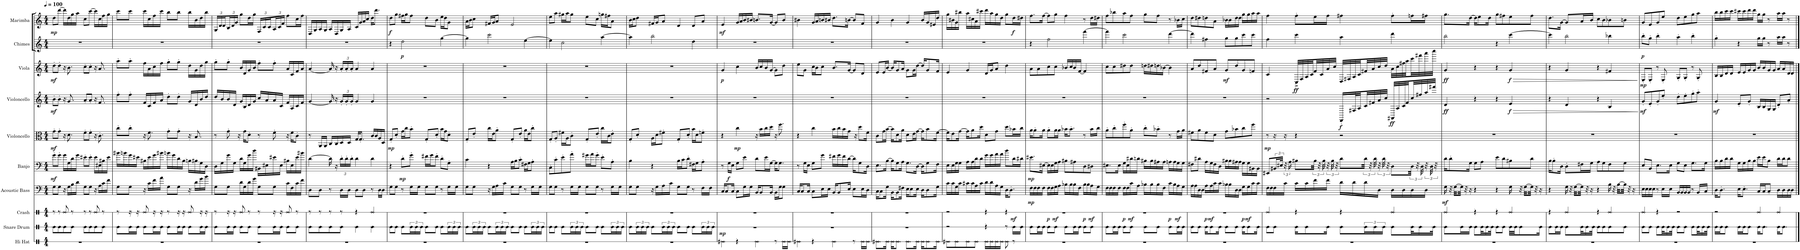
**kern	**dynam	**kern	**dynam	**kern	**kern	**dynam	**kern	**dynam	**kern	**dynam	**kern	**dynam	**kern	**dynam	**kern	**dynam	**kern	**dynam
*part10	*part10	*part9	*part9	*part8	*part7	*part7	*part6	*part6	*part5	*part5	*part4	*part4	*part3	*part3	*part2	*part2	*part1	*part1
*staff10	*staff10	*staff9	*staff9	*staff8	*staff7	*staff7	*staff6	*staff6	*staff5	*staff5	*staff4	*staff4	*staff3	*staff3	*staff2	*staff2	*staff1	*staff1
*I"Hi Hat	*	*I"Snare Drum	*	*I"Crash	*I"Acoustic Bass	*	*I"Banjo	*	*I"Violoncello	*	*I"Violoncello	*	*I"Viola	*	*I"Chimes	*	*I"Marimba	*
*I'HH	*	*I'Sn Dr	*	*I'Cr	*I'Bass	*	*I'Bj.	*	*I'Vc.	*	*I'Vc.	*	*I'Vla.	*	*I'Cme.	*	*I'Mrm.	*
*stria1	*	*stria1	*	*stria1	*	*	*	*	*	*	*	*	*	*	*	*	*	*
*clefX	*	*clefX	*	*clefX	*clefF4	*	*clefF4	*	*clefC3	*	*clefG2	*	*clefG2	*	*clefG2	*	*clefG2	*
*	*	*	*	*	*Trd7c12	*	*	*	*	*	*	*	*	*	*	*	*	*
*k[]	*	*k[]	*	*k[]	*k[]	*	*k[]	*	*k[]	*	*k[]	*	*k[]	*	*k[]	*	*k[]	*
*M4/4	*	*M4/4	*	*M4/4	*M4/4	*	*M4/4	*	*M4/4	*	*M4/4	*	*M4/4	*	*M4/4	*	*M4/4	*
*MM100	*	*MM100	*	*MM100	*MM100	*	*MM100	*	*MM100	*	*MM100	*	*MM100	*	*MM100	*	*MM100	*
=1	=1	=1	=1	=1	=1	=1	=1	=1	=1	=1	=1	=1	=1	=1	=1	=1	=1	=1
!	!	!	!	!	!	!	!	!LO:DY:b	!	!LO:DY:b	!	!LO:DY:b	!	!LO:DY:b	!	!	!	!LO:DY:b
1r	.	8CC\L	.	8r	8G\L	.	8g'\L	mf	8g'\L	mf	8b'\L	mf	8dd'\L	mf	1r	.	8dd\L	mp
.	.	8CC\	.	8r	8G\J	.	8g'\J	.	8g'\J	.	8b'\J	.	8dd'\J	.	.	.	[8ddd\J	.
.	.	8CC\	.	8c/	16r	.	16g\LL	.	16r	.	16r	.	16r	.	.	.	16ddd\LL]	.
.	.	.	.	.	16G\LL	.	16G\	.	8.d\	.	8.g/	.	8.b\	.	.	.	16dd\	.
.	.	8CC\J	.	8r	16B\	.	16d\	.	.	.	.	.	.	.	.	.	16gg\	.
.	.	.	.	.	16d\JJ	.	16g\JJ	.	.	.	.	.	.	.	.	.	16aa\JJ	.
.	.	8CC\L	.	8r	8G\L	.	8e#X'\L	.	8f'\L	.	8a'/L	.	8cc'\L	.	.	.	8cc\L	.
.	.	8CC\	.	8r	8G\J	.	8e#'\J	.	8f'\J	.	8a'/J	.	8cc'\J	.	.	.	[8ccc\J	.
.	.	8CC\	.	8c/	16r	.	16e#\LL	.	16r	.	16r	.	16r	.	.	.	16ccc\LL]	.
.	.	.	.	.	16A\LL	.	16E#X\	.	8.c'\	.	8.f/	.	8.a/	.	.	.	16cc\	.
.	.	8CC\J	.	8r	16c\	.	16B#X\	.	.	.	.	.	.	.	.	.	16ff\	.
.	.	.	.	.	16f\JJ	.	16e#\JJ	.	.	.	.	.	.	.	.	.	16gg\JJ	.
=2	=2	=2	=2	=2	=2	=2	=2	=2	=2	=2	=2	=2	=2	=2	=2	=2	=2	=2
1r	.	8CC\L	.	8r	8G\L	.	16b#X\LL	.	8cc'\L	.	8ff'\L	.	8aa'\L	.	1r	.	8ccc\L	.
.	.	.	.	.	.	.	16bn\	.	.	.	.	.	.	.	.	.	.	.
.	.	16CC\L	.	16r	8G\J	.	16g\	.	8cc'\J	.	8ff'\J	.	8aa'\J	.	.	.	8ccc\J	.
.	.	16CC\JJ	.	16r	.	.	16e#X\JJ	.	.	.	.	.	.	.	.	.	.	.
.	.	8CC\L	.	8c/	16r	.	16B#X\LL	.	16r	.	16f/LL	.	16ff\LL	.	.	.	16ccc\LL	.
.	.	.	.	.	16c\LL	.	16e#\	.	8.f\	.	16c/	.	16a\	.	.	.	16cc\	.
.	.	16CC\L	.	16r	16f\	.	16g\	.	.	.	16f/	.	16cc\	.	.	.	16ff\	.
.	.	16CC\JJ	.	16r	16a\JJ	.	16b#X\JJ	.	.	.	16a/JJ	.	16ff\JJ	.	.	.	16ccc\JJ	.
.	.	8CC\L	.	8r	8G\L	.	16bn\LL	.	8g'\L	.	8dd'\L	.	8gg'\L	.	.	.	8bb\L	.
.	.	.	.	.	.	.	16g\	.	.	.	.	.	.	.	.	.	.	.
.	.	16CC\L	.	16r	8G\J	.	16d\	.	8g'\J	.	8dd'\J	.	8gg'\J	.	.	.	8bb\J	.
.	.	16CC\JJ	.	16r	.	.	16B#\JJ	.	.	.	.	.	.	.	.	.	.	.
.	.	8CC\L	.	8c/	16r	.	16Bn\LL	.	16r	.	16g/LL	.	16dd\LL	.	.	.	16bb\LL	.
.	.	.	.	.	16d\LL	.	16B#X\	.	8.B/	.	16d/	.	16g\	.	.	.	16b\	.
.	.	16CC\L	.	16r	16g\	.	16G\	.	.	.	16b/	.	16dd\	.	.	.	16dd\	.
.	.	16CC\JJ	.	16r	16b\JJ	.	16D\JJ	.	.	.	16dd/JJ	.	16gg\JJ	.	.	.	16bb\JJ	.
=3	=3	=3	=3	=3	=3	=3	=3	=3	=3	=3	=3	=3	=3	=3	=3	=3	=3	=3
*	*	*	*	*	*	*	*	*	*	*	*	*	*	*	*	*	*Xbrackettup	*
1r	.	8CC\L	.	8r	8G\L	.	16D\LL	.	8r	.	16dd/LL	.	8gg'\L	.	1r	.	24G/LL	.
.	.	.	.	.	.	.	.	.	.	.	.	.	.	.	.	.	24d/	.
.	.	.	.	.	.	.	16G\	.	.	.	16b/	.	.	.	.	.	.	.
.	.	.	.	.	.	.	.	.	.	.	.	.	.	.	.	.	24d/	.
.	.	16CC\L	.	16r	8G\J	.	16g\	.	8g'\	.	16b/	.	8gg'\J	.	.	.	24B/	.
.	.	.	.	.	.	.	.	.	.	.	.	.	.	.	.	.	24d/	.
.	.	16CC\JJ	.	16r	.	.	16G\JJ	.	.	.	16d/JJ	.	.	.	.	.	.	.
.	.	.	.	.	.	.	.	.	.	.	.	.	.	.	.	.	24g/JJ	.
.	.	8CC\L	.	8c/	16d\LL	.	16d\LL	.	16r	.	16g/LL	.	16b/LL	.	.	.	8gg\L	.
.	.	.	.	.	16G\	.	16G\	.	16g\KL	.	16B/	.	16d/	.	.	.	.	.
.	.	8CC\J	.	8r	16d\	.	16g\	.	8d'\J	.	16d/	.	16g/	.	.	.	16dd\L	.
.	.	.	.	.	16g\JJ	.	16dd\JJ	.	.	.	16g/JJ	.	16b/JJ	.	.	.	16gg\JJ	.
.	.	8CC\L	.	8r	8G\L	.	16BB#X\LL	.	8r	.	16cc/LL	.	8ff'\L	.	.	.	24F/LL	.
.	.	.	.	.	.	.	.	.	.	.	.	.	.	.	.	.	24c/	.
.	.	.	.	.	.	.	16E#X\	.	.	.	16a/	.	.	.	.	.	.	.
.	.	.	.	.	.	.	.	.	.	.	.	.	.	.	.	.	24c/	.
.	.	16CC\L	.	16r	8G\J	.	16e#X\	.	8f'\	.	16a/	.	8ff'\J	.	.	.	24A/	.
.	.	.	.	.	.	.	.	.	.	.	.	.	.	.	.	.	24c/	.
.	.	16CC\JJ	.	16r	.	.	16E#\JJ	.	.	.	16c/JJ	.	.	.	.	.	.	.
.	.	.	.	.	.	.	.	.	.	.	.	.	.	.	.	.	24f/JJ	.
.	.	8CC\L	.	8c/	16c\LL	.	16B#X\LL	.	16r	.	16f/LL	.	16a/LL	.	.	.	8ff\L	.
.	.	.	.	.	16F\	.	16E#\	.	16f\KL	.	16A/	.	16c/	.	.	.	.	.
.	.	8CC\J	.	8r	16c\	.	16e#\	.	8c'\J	.	16c/	.	16f/	.	.	.	16cc\L	.
.	.	.	.	.	16f\JJ	.	16b#X\JJ	.	.	.	16f/JJ	.	16a/JJ	.	.	.	16ff\JJ	.
=4	=4	=4	=4	=4	=4	=4	=4	=4	=4	=4	=4	=4	=4	=4	=4	=4	=4	=4
1r	.	8CC\L	.	8r	8D\L	.	[4d\	.	8r	.	[4g/	.	[4a/	.	1r	.	16D/LL	.
.	.	.	.	.	.	.	.	.	.	.	.	.	.	.	.	.	16G/	.
.	.	8CC\	.	8r	8D\J	.	.	.	16AA/LL	.	.	.	.	.	.	.	16A/	.
.	.	.	.	.	.	.	.	.	16AA/JJ	.	.	.	.	.	.	.	16G/JJ	.
.	.	8CC\	.	8r	8r	.	16d\]	.	16C/LL	.	16g/]	.	16a/]	.	.	.	16A/LL	.
.	.	.	.	.	.	.	16r	.	16C/	.	16r	.	16r	.	.	.	16D/	.
*	*	*	*	*	*	*	*Xbrackettup	*	*	*	*Xbrackettup	*	*Xbrackettup	*	*	*	*	*
.	.	8CC\J	.	8r	16D\LL	.	24d'\LL	.	16D/	.	24g'/LL	.	24a'/LL	.	.	.	16G/	.
.	.	.	.	.	.	.	24d'\	.	.	.	24g'/	.	24a'/	.	.	.	.	.
.	.	.	.	.	16D\JJ	.	.	.	16D/JJ	.	.	.	.	.	.	.	16A/JJ	.
.	.	.	.	.	.	.	24d'\JJ	.	.	.	24g'/JJ	.	24a'/JJ	.	.	.	.	.
.	.	4CC\	.	4r	8D\L	.	4d\	.	16G/KL	.	4g/	.	4a/	.	.	.	16c/LL	.
.	.	.	.	.	.	.	.	.	8.G'/J	.	.	.	.	.	.	.	16g/	.
.	.	.	.	.	8D\J	.	.	.	.	.	.	.	.	.	.	.	16a/	.
.	.	.	.	.	.	.	.	.	.	.	.	.	.	.	.	.	16cc/JJ	.
.	.	4CC\	.	4c/	8r	.	4d\	.	16c/LL	.	4g/	.	4a/	.	.	.	16dd\KL	.
.	.	.	.	.	.	.	.	.	16c/	.	.	.	.	.	.	.	8.ddd\J	.
.	.	.	.	.	16D\LL	.	.	.	16A/	.	.	.	.	.	.	.	.	.
.	.	.	.	.	16D\JJ	.	.	.	16D/JJ	.	.	.	.	.	.	.	.	.
=5	=5	=5	=5	=5	=5	=5	=5	=5	=5	=5	=5	=5	=5	=5	=5	=5	=5	=5
!	!	!	!	!	!	!	!	!	!	!LO:DY:b	!	!	!	!	!	!	!	!LO:DY:b
1r	.	8CC\L	.	1r	8G\L	.	4r	.	8G'/L	mp	1r	.	1r	.	4r	.	8dd\L	f
.	.	8CC\J	.	.	8G\J	.	.	.	8d'/J	.	.	.	.	.	.	.	8gg\J	.
!	!	!	!	!	!	!	!	!LO:DY:b	!	!	!	!	!	!	!	!LO:DY:b	!	!
.	.	8CC\L	.	.	8r	.	8d'\L	mp	16g\LL	.	.	.	.	.	2dd\	p	16ff#X\LL	.
.	.	.	.	.	.	.	.	.	16cc\J	.	.	.	.	.	.	.	16gg\J	.
.	.	24CC\L	.	.	16G\LL	.	8g'\J	.	8b'\J	.	.	.	.	.	.	.	8ff#\J	.
.	.	24CC\	.	.	.	.	.	.	.	.	.	.	.	.	.	.	.	.
.	.	.	.	.	16G\JJ	.	.	.	.	.	.	.	.	.	.	.	.	.
.	.	24CC\JJ	.	.	.	.	.	.	.	.	.	.	.	.	.	.	.	.
.	.	8CC\L	.	.	8G\L	.	16f#X\LL	.	8G'/L	.	.	.	.	.	.	.	8dd\L	.
.	.	.	.	.	.	.	16g\J	.	.	.	.	.	.	.	.	.	.	.
.	.	8CC\J	.	.	8G\J	.	8f#'\J	.	8d'/J	.	.	.	.	.	.	.	8b\J	.
.	.	8CC\L	.	.	8r	.	8d'\L	.	16b\LL	.	.	.	.	.	[4gg\	.	16ee\LL	.
.	.	.	.	.	.	.	.	.	16g\J	.	.	.	.	.	.	.	16dd\J	.
.	.	24CC\L	.	.	16G\LL	.	8G'\J	.	8d'\J	.	.	.	.	.	.	.	8g\J	.
.	.	24CC\	.	.	.	.	.	.	.	.	.	.	.	.	.	.	.	.
.	.	.	.	.	16G\JJ	.	.	.	.	.	.	.	.	.	.	.	.	.
.	.	24CC\JJ	.	.	.	.	.	.	.	.	.	.	.	.	.	.	.	.
=6	=6	=6	=6	=6	=6	=6	=6	=6	=6	=6	=6	=6	=6	=6	=6	=6	=6	=6
1r	.	8CC\L	.	1r	8G\L	.	4c\	.	8G'/L	.	1r	.	1r	.	4gg\]	.	16a\LL	.
.	.	.	.	.	.	.	.	.	.	.	.	.	.	.	.	.	16b\J	.
.	.	24CC\L	.	.	8G\J	.	.	.	8e'/J	.	.	.	.	.	.	.	8cc\J	.
.	.	24CC\	.	.	.	.	.	.	.	.	.	.	.	.	.	.	.	.
.	.	24CC\JJ	.	.	.	.	.	.	.	.	.	.	.	.	.	.	.	.
.	.	8CC\L	.	.	16r	.	4r	.	16cc\LL	.	.	.	.	.	2ccc\	.	16f#X/LL	.
.	.	.	.	.	16G\LL	.	.	.	16e\J	.	.	.	.	.	.	.	16g/J	.
.	.	24CC\L	.	.	16A\	.	.	.	8a'\J	.	.	.	.	.	.	.	8a/J	.
.	.	24CC\	.	.	.	.	.	.	.	.	.	.	.	.	.	.	.	.
.	.	.	.	.	16c\JJ	.	.	.	.	.	.	.	.	.	.	.	.	.
.	.	24CC\JJ	.	.	.	.	.	.	.	.	.	.	.	.	.	.	.	.
.	.	8CC\L	.	.	8G\L	.	16A\LL	.	8G'/L	.	.	.	.	.	.	.	2e/	.
.	.	.	.	.	.	.	16B\J	.	.	.	.	.	.	.	.	.	.	.
.	.	8CC\J	.	.	8G\J	.	8c'\J	.	8e'/J	.	.	.	.	.	.	.	.	.
.	.	8CC\L	.	.	8r	.	16F#X\LL	.	16a\LL	.	.	.	.	.	[4ee\	.	.	.
.	.	.	.	.	.	.	16G\J	.	16e\J	.	.	.	.	.	.	.	.	.
.	.	24CC\L	.	.	16G\LL	.	8A'\J	.	8cc'\J	.	.	.	.	.	.	.	.	.
.	.	24CC\	.	.	.	.	.	.	.	.	.	.	.	.	.	.	.	.
.	.	.	.	.	16G\JJ	.	.	.	.	.	.	.	.	.	.	.	.	.
.	.	24CC\JJ	.	.	.	.	.	.	.	.	.	.	.	.	.	.	.	.
=7	=7	=7	=7	=7	=7	=7	=7	=7	=7	=7	=7	=7	=7	=7	=7	=7	=7	=7
1r	.	8CC\L	.	1r	8G\L	.	8C'\L	.	8G'/L	.	1r	.	1r	.	4ee\]	.	8ee\L	.
.	.	8CC\J	.	.	8G\J	.	8c'\	.	8A'/J	.	.	.	.	.	.	.	8aa\J	.
.	.	8CC\L	.	.	8r	.	8e'\	.	16f#X\LL	.	.	.	.	.	2cc\	.	16gg#X\LL	.
.	.	.	.	.	.	.	.	.	16A\J	.	.	.	.	.	.	.	16aa\J	.
.	.	24CC\L	.	.	16G\LL	.	8a'\J	.	8c'\J	.	.	.	.	.	.	.	8gg#\J	.
.	.	24CC\	.	.	.	.	.	.	.	.	.	.	.	.	.	.	.	.
.	.	.	.	.	16G\JJ	.	.	.	.	.	.	.	.	.	.	.	.	.
.	.	24CC\JJ	.	.	.	.	.	.	.	.	.	.	.	.	.	.	.	.
.	.	8CC\L	.	.	8G\L	.	16g#X\LL	.	8G'/L	.	.	.	.	.	.	.	8ee\L	.
.	.	.	.	.	.	.	16a\J	.	.	.	.	.	.	.	.	.	.	.
.	.	8CC\J	.	.	8G\J	.	8g#'\J	.	8e'/J	.	.	.	.	.	.	.	8cc\J	.
.	.	8CC\L	.	.	8r	.	8e'\L	.	16cc\LL	.	.	.	.	.	[4aa\	.	16ggn\LL	.
.	.	.	.	.	.	.	.	.	16c\J	.	.	.	.	.	.	.	16ff#X\J	.
.	.	24CC\L	.	.	16G\LL	.	8A'\J	.	8e'\J	.	.	.	.	.	.	.	8a\J	.
.	.	24CC\	.	.	.	.	.	.	.	.	.	.	.	.	.	.	.	.
.	.	.	.	.	16G\JJ	.	.	.	.	.	.	.	.	.	.	.	.	.
.	.	24CC\JJ	.	.	.	.	.	.	.	.	.	.	.	.	.	.	.	.
=8	=8	=8	=8	=8	=8	=8	=8	=8	=8	=8	=8	=8	=8	=8	=8	=8	=8	=8
1r	.	8CC\L	.	1r	8G\L	.	4B\	.	8G'/L	.	1r	.	1r	.	4aa\]	.	16b\LL	.
.	.	.	.	.	.	.	.	.	.	.	.	.	.	.	.	.	16cc\J	.
.	.	24CC\L	.	.	8G\J	.	.	.	8d'/J	.	.	.	.	.	.	.	8dd\J	.
.	.	24CC\	.	.	.	.	.	.	.	.	.	.	.	.	.	.	.	.
.	.	24CC\JJ	.	.	.	.	.	.	.	.	.	.	.	.	.	.	.	.
.	.	8CC\L	.	.	16r	.	4r	.	16A\LL	.	.	.	.	.	2bb\	.	16f#X/LL	.
.	.	.	.	.	16G\LL	.	.	.	16d\J	.	.	.	.	.	.	.	16g/J	.
.	.	24CC\L	.	.	16A\	.	.	.	8f#X'\J	.	.	.	.	.	.	.	8a/J	.
.	.	24CC\	.	.	.	.	.	.	.	.	.	.	.	.	.	.	.	.
.	.	.	.	.	16c\JJ	.	.	.	.	.	.	.	.	.	.	.	.	.
.	.	24CC\JJ	.	.	.	.	.	.	.	.	.	.	.	.	.	.	.	.
.	.	8CC\L	.	.	8G\L	.	16B\LL	.	8G'/L	.	.	.	.	.	.	.	4d/	.
.	.	.	.	.	.	.	16c\J	.	.	.	.	.	.	.	.	.	.	.
.	.	8CC\J	.	.	8G\J	.	8d'\J	.	8d'/J	.	.	.	.	.	.	.	.	.
.	.	8CC\L	.	.	8r	.	16F#X\LL	.	16b\LL	.	.	.	.	.	4dd\	.	8d/L	.
.	.	.	.	.	.	.	16G\J	.	16d\J	.	.	.	.	.	.	.	.	.
.	.	24CC\L	.	.	16F\LL	.	8A'\J	.	8fn'\J	.	.	.	.	.	.	.	8a/J	.
.	.	24CC\	.	.	.	.	.	.	.	.	.	.	.	.	.	.	.	.
.	.	.	.	.	16F\JJ	.	.	.	.	.	.	.	.	.	.	.	.	.
.	.	24CC\JJ	.	.	.	.	.	.	.	.	.	.	.	.	.	.	.	.
=9	=9	=9	=9	=9	=9	=9	=9	=9	=9	=9	=9	=9	=9	=9	=9	=9	=9	=9
!	!LO:DY:a	!	!	!	!	!	!	!	!	!	!	!	!	!LO:DY:b	!	!	!	!LO:DY:b
4GG#X\	mp	1r	.	1r	16C/KL	.	8r	.	4r	.	1r	.	4g/	p	1r	.	4e/	mf
.	.	.	.	.	8C/	.	.	.	.	.	.	.	.	.	.	.	.	.
!	!	!	!	!	!	!	!	!LO:DY:b	!	!	!	!	!	!	!	!	!	!
.	.	.	.	.	.	.	16G\LL	f	.	.	.	.	.	.	.	.	.	.
.	.	.	.	.	16C/Jk	.	16E\JJ	.	.	.	.	.	.	.	.	.	.	.
!	!	!	!	!	!	!	!	!	!	!LO:DY:b	!	!	!	!	!	!	!	!
4r	.	.	.	.	8C\L	.	8G\L	.	4cc\	mp	.	.	4cc\	.	.	.	16g/LL	.
.	.	.	.	.	.	.	.	.	.	.	.	.	.	.	.	.	16a/	.
.	.	.	.	.	16G\L	.	8e\J	.	.	.	.	.	.	.	.	.	16b/	.
.	.	.	.	.	16G\JJ	.	.	.	.	.	.	.	.	.	.	.	16b#X/JJ	.
4GG\	.	.	.	.	16BB/KL	.	8d\L	.	16r	.	.	.	16b/LL	.	.	.	8.bn/L	.
.	.	.	.	.	8BB/	.	.	.	16b\LL	.	.	.	16cc/	.	.	.	.	.
.	.	.	.	.	.	.	16e\L	.	16cc\	.	.	.	16b/	.	.	.	.	.
.	.	.	.	.	16BB/Jk	.	[16G\JJ	.	16dd\JJ	.	.	.	[16g/JJ	.	.	.	[16g/Jk	.
8r	.	.	.	.	16BB\LL	.	16G\KL]	.	16r	.	.	.	8g\L]	.	.	.	8g/L]	.
.	.	.	.	.	16G\J	.	8.G\J	.	8.ff\	.	.	.	.	.	.	.	.	.
16GG\LL	.	.	.	.	8G\J	.	.	.	.	.	.	.	8dd\J	.	.	.	8b/J	.
16GG\JJ	.	.	.	.	.	.	.	.	.	.	.	.	.	.	.	.	.	.
=10	=10	=10	=10	=10	=10	=10	=10	=10	=10	=10	=10	=10	=10	=10	=10	=10	=10	=10
4GG#X\	.	1r	.	1r	16C/KL	.	8r	.	4r	.	1r	.	8ee\L	.	1r	.	4b#X\	.
.	.	.	.	.	8C/	.	.	.	.	.	.	.	.	.	.	.	.	.
.	.	.	.	.	.	.	16G\LL	.	.	.	.	.	8g\J	.	.	.	.	.
.	.	.	.	.	16C/Jk	.	16E\JJ	.	.	.	.	.	.	.	.	.	.	.
4r	.	.	.	.	8C\L	.	8G\L	.	4cc\	.	.	.	16cc\LL	.	.	.	16g/LL	.
.	.	.	.	.	.	.	.	.	.	.	.	.	16b\J	.	.	.	16a/	.
.	.	.	.	.	16E\L	.	8g\J	.	.	.	.	.	8cc\J	.	.	.	16bn/	.
.	.	.	.	.	16E\JJ	.	.	.	.	.	.	.	.	.	.	.	16b#X/JJ	.
4GG\	.	.	.	.	16BB/KL	.	16f#X\LL	.	16b\LL	.	.	.	8.b/L	.	.	.	8.dd\L	.
.	.	.	.	.	8BB/	.	16g\	.	16cc\	.	.	.	.	.	.	.	.	.
.	.	.	.	.	.	.	16f#\	.	16b\	.	.	.	.	.	.	.	.	.
.	.	.	.	.	16E/Jk	.	[16d\JJ	.	16g\JJ	.	.	.	[16g/Jk	.	.	.	[16bn\Jk	.
8r	.	.	.	.	8E\L	.	16d\KL]	.	16r	.	.	.	8g/L]	.	.	.	8b/L]	.
.	.	.	.	.	.	.	8G\	.	8dd\L	.	.	.	.	.	.	.	.	.
16GG\LL	.	.	.	.	16E\L	.	.	.	.	.	.	.	8d/J	.	.	.	8f/J	.
16GG\JJ	.	.	.	.	16D\JJ	.	16D\Jk	.	16f\Jk	.	.	.	.	.	.	.	.	.
=11	=11	=11	=11	=11	=11	=11	=11	=11	=11	=11	=11	=11	=11	=11	=11	=11	=11	=11
8.GG#X\L	.	1r	.	1r	16C\KL	.	8.E\L	.	8c\L	.	1r	.	8e/L	.	1r	.	4g/	.
.	.	.	.	.	8C\	.	.	.	.	.	.	.	.	.	.	.	.	.
.	.	.	.	.	.	.	.	.	16g\L	.	.	.	16e/L	.	.	.	.	.
16GG\Jk	.	.	.	.	16G\Jk	.	[16B\Jk	.	[16b\JJ	.	.	.	[16b/JJ	.	.	.	.	.
16GG\KL	.	.	.	.	16BB\KL	.	16B\KL]	.	16b\KL]	.	.	.	16b/KL]	.	.	.	4b\	.
8.GG\J	.	.	.	.	8BB\	.	8G\	.	8d\	.	.	.	8g/	.	.	.	.	.
.	.	.	.	.	16F#X\Jk	.	16A\Jk	.	16a\Jk	.	.	.	16a/Jk	.	.	.	.	.
8.GG\L	.	.	.	.	16E\KL	.	8.G\L	.	8d\L	.	.	.	8g\L	.	.	.	4g/	.
.	.	.	.	.	8E\	.	.	.	.	.	.	.	.	.	.	.	.	.
.	.	.	.	.	.	.	.	.	16e\L	.	.	.	16g\L	.	.	.	.	.
16GG\Jk	.	.	.	.	16E\Jk	.	[16D\Jk	.	[16g\JJ	.	.	.	[16dd\JJ	.	.	.	.	.
16GG\KL	.	.	.	.	16D\KL	.	16D\KL]	.	16g\KL]	.	.	.	16dd/KL]	.	.	.	16b/LL	.
8GG\	.	.	.	.	8D\	.	8G\	.	8b\	.	.	.	8g/	.	.	.	16g/	.
.	.	.	.	.	.	.	.	.	.	.	.	.	.	.	.	.	16e#X/	.
16GG\Jk	.	.	.	.	16G\Jk	.	16F\Jk	.	[16f\Jk	.	.	.	16f/Jk	.	.	.	16dd/JJ	.
=12	=12	=12	=12	=12	=12	=12	=12	=12	=12	=12	=12	=12	=12	=12	=12	=12	=12	=12
8GG#X\L	.	2r	.	2r	16c\LL	.	16E\LL	.	16f\KL]	.	1r	.	4e/	.	1r	.	16gg\LL	.
.	.	.	.	.	16c\	.	16E\	.	8e\	.	.	.	.	.	.	.	16b#X\	.
8GG\	.	.	.	.	16G\	.	16G\	.	.	.	.	.	.	.	.	.	16g\	.
.	.	.	.	.	16c\JJ	.	16G\JJ	.	[16g\Jk	.	.	.	.	.	.	.	16bb#X\JJ	.
8GG\	.	.	.	.	16c#X\LL	.	16A\LL	.	16g\KL]	.	.	.	4g/	.	.	.	16aa\LL	.
.	.	.	.	.	16c#\	.	16A\	.	8a\	.	.	.	.	.	.	.	16cc#X\	.
8GG\J	.	.	.	.	16A\	.	16d\	.	.	.	.	.	.	.	.	.	16a\	.
.	.	.	.	.	16c#\JJ	.	16d\JJ	.	16dd\Jk	.	.	.	.	.	.	.	16ccc#X\JJ	.
16GG\LL	.	4r	.	4r	16d\LL	.	16g\LL	.	8d\L	.	.	.	16d/LL	.	.	.	16ddd\LL	.
16GG\	.	.	.	.	16d\	.	16g\	.	.	.	.	.	16g/J	.	.	.	16aa\	.
16GG\	.	.	.	.	16A\	.	16a\	.	8g\J	.	.	.	8a/J	.	.	.	16gg\	.
16GG\JJ	.	.	.	.	16G\JJ	.	16a\JJ	.	.	.	.	.	.	.	.	.	16dd\JJ	.
8GG\	.	8r	.	4r	16D\KL	.	8dd\L	.	8dd\L	.	.	.	4dd\	.	.	.	8gg\L	.
.	.	.	.	.	8.D'\J	.	.	.	.	.	.	.	.	.	.	.	.	.
!	!	!	!LO:DY:a	!	!	!	!	!	!	!	!	!	!	!	!	!	!	!LO:DY:b
8r	.	16CC\LL	mf	.	.	.	16d\L	.	16b-X\L	.	.	.	.	.	.	.	16dd\L	f
.	.	16CC\JJ	.	.	.	.	16d#X\JJ	.	16cc\JJ	.	.	.	.	.	.	.	16dd#X\JJ	.
=13	=13	=13	=13	=13	=13	=13	=13	=13	=13	=13	=13	=13	=13	=13	=13	=13	=13	=13
!	!	!	!	!	!	!LO:DY:b	!	!LO:DY:b	!	!	!	!	!	!	!	!	!	!
1r	.	8CC\L	.	1r	16F\LL	mp	8.e#X\L	mp	16a\KL	.	1r	.	8a\L	.	4r	.	8.ff\L	.
.	.	.	.	.	16F\	.	.	.	8a'\	.	.	.	.	.	.	.	.	.
.	.	16CC\L	.	.	16F\	.	.	.	.	.	.	.	8a\	.	.	.	.	.
.	.	16CC\JJ	.	.	16F\JJ	.	[16E#X\Jk	.	16a\Jk	.	.	.	.	.	.	.	[16ff\Jk	.
!	!	!	!LO:DY:a	!	!	!	!	!	!	!	!	!	!	!	!	!	!	!
.	.	8CC\L	p	.	16F\LL	.	16E#\LL]	.	8a'\L	.	.	.	8cc\	.	2ff\	.	8ff\L]	.
.	.	.	.	.	16F\	.	16E#\	.	.	.	.	.	.	.	.	.	.	.
!	!	!	!LO:DY:a	!	!	!	!	!	!	!	!	!	!	!	!	!	!	!
.	.	8CC\J	mf	.	16G\	.	16G\	.	16a\L	.	.	.	8cc\J	.	.	.	8gg\J	.
.	.	.	.	.	16A\JJ	.	16A\JJ	.	16a\JJ	.	.	.	.	.	.	.	.	.
.	.	8CC\L	.	.	16B-X\LL	.	8B#X\L	.	16b-X\KL	.	.	.	16b-X/LL	.	.	.	4ff\	.
.	.	.	.	.	16B-\	.	.	.	8.b-'\J	.	.	.	16cc/	.	.	.	.	.
.	.	16CC\L	.	.	16B-\	.	8A#X\	.	.	.	.	.	16b-/	.	.	.	.	.
.	.	16CC\JJ	.	.	16F\JJ	.	.	.	.	.	.	.	[16f/JJ	.	.	.	.	.
!	!	!	!LO:DY:a	!	!	!	!	!	!	!	!	!	!	!	!	!	!	!
.	.	8CC\L	p	.	16B-\LL	.	8D\	.	8r	.	.	.	4f/]	.	[4fff\	.	8r	.
.	.	.	.	.	16B-\	.	.	.	.	.	.	.	.	.	.	.	.	.
!	!	!	!LO:DY:a	!	!	!	!	!	!	!	!	!	!	!	!	!	!	!
.	.	8CC\J	mf	.	16A\	.	8D#X\J	.	16b-\LL	.	.	.	.	.	.	.	16dd\LL	.
.	.	.	.	.	16G\JJ	.	.	.	16cc\JJ	.	.	.	.	.	.	.	16dd#X\JJ	.
=14	=14	=14	=14	=14	=14	=14	=14	=14	=14	=14	=14	=14	=14	=14	=14	=14	=14	=14
1r	.	8CC\L	.	1r	16F\LL	.	8.E#X\L	.	8a'\L	.	1r	.	8cc\L	.	4fff\]	.	8ff\L	.
.	.	.	.	.	16F\	.	.	.	.	.	.	.	.	.	.	.	.	.
.	.	16CC\L	.	.	16F\	.	.	.	8cc'\	.	.	.	8cc\	.	.	.	8bb-X\	.
.	.	16CC\JJ	.	.	16F\JJ	.	16E#\Jk	.	.	.	.	.	.	.	.	.	.	.
!	!	!	!LO:DY:a	!	!	!	!	!	!	!	!	!	!	!	!	!	!	!
.	.	8CC\L	p	.	16F\LL	.	16G\LL	.	8ff'\	.	.	.	8dd#X\	.	2ccc\	.	8aa\	.
.	.	.	.	.	16F\	.	16E#\	.	.	.	.	.	.	.	.	.	.	.
!	!	!	!LO:DY:a	!	!	!	!	!	!	!	!	!	!	!	!	!	!	!
.	.	8CC\J	mf	.	16c\	.	16d#X\	.	8a'\J	.	.	.	8dd#\J	.	.	.	8ff\J	.
.	.	.	.	.	16A\JJ	.	16dn\JJ	.	.	.	.	.	.	.	.	.	.	.
.	.	8CC\L	.	.	16B-X\LL	.	16B#X\LL	.	8cc'\L	.	.	.	16ddn\LL	.	.	.	8gg\L	.
.	.	.	.	.	16B-\	.	16B#\	.	.	.	.	.	16dd#X\	.	.	.	.	.
.	.	8CC\J	.	.	16B-\	.	16A#X\	.	8b-X'\J	.	.	.	16ddn\	.	.	.	8ff\J	.
.	.	.	.	.	16F\JJ	.	16A#\JJ	.	.	.	.	.	[16b-X\JJ	.	.	.	.	.
!	!	!	!LO:DY:a	!	!	!	!	!	!	!	!	!	!	!	!	!	!	!
.	.	8CC\L	p	.	16c\LL	.	16An\LL	.	8r	.	.	.	4b-\]	.	[4ddd\	.	8r	.
.	.	.	.	.	16B-\	.	16A\	.	.	.	.	.	.	.	.	.	.	.
!	!	!	!LO:DY:a	!	!	!	!	!	!	!	!	!	!	!	!	!	!	!
.	.	16CC\L	mf	.	16A\	.	16G\	.	16g\LL	.	.	.	.	.	.	.	16b-X\LL	.
.	.	16CC\JJ	.	.	16G\JJ	.	16G\JJ	.	16a\JJ	.	.	.	.	.	.	.	16cc\JJ	.
=15	=15	=15	=15	=15	=15	=15	=15	=15	=15	=15	=15	=15	=15	=15	=15	=15	=15	=15
1r	.	8CC\L	.	1r	16A\LL	.	8F#X\L	.	8f#X\L	.	1r	.	8a/L	.	4ddd\]	.	8dd\L	.
.	.	.	.	.	16A\	.	.	.	.	.	.	.	.	.	.	.	.	.
.	.	8CC\J	.	.	16D\	.	8d#X\J	.	8a\	.	.	.	8dd/	.	.	.	8dd#X\	.
.	.	.	.	.	16D\JJ	.	.	.	.	.	.	.	.	.	.	.	.	.
!	!	!	!LO:DY:a	!	!	!	!	!	!	!	!	!	!	!	!	!	!	!
.	.	16CC\KL	p	.	16A\LL	.	16A\LL	.	8f#\	.	.	.	8f#X/	.	4ff#X\	.	8ddn\	.
!	!	!	!LO:DY:a	!	!	!	!	!	!	!	!	!	!	!	!	!	!	!
.	.	8CC\	mf	.	16A\	.	16G\	.	.	.	.	.	.	.	.	.	.	.
.	.	.	.	.	16c\	.	16F#\	.	8d\J	.	.	.	8a/J	.	.	.	8a\J	.
.	.	16CC\Jk	.	.	16c\JJ	.	16D\JJ	.	.	.	.	.	.	.	.	.	.	.
!	!	!	!	!	!	!	!	!	!	!	!	!	!	!LO:DY:b	!	!	!	!
.	.	8CC\L	.	.	16B-X\LL	.	16B#X\LL	.	8g\L	.	.	.	8g/L	mf	8gg\L	.	16b-X\LL	.
.	.	.	.	.	16B-\	.	16B#\	.	.	.	.	.	.	.	.	.	16b-\	.
.	.	8CC\J	.	.	16D\	.	16A#X\	.	8b-X\	.	.	.	8dd/	.	8gg\	.	16dd\	.
.	.	.	.	.	16D\JJ	.	16A#\JJ	.	.	.	.	.	.	.	.	.	16dd\JJ	.
!	!	!	!LO:DY:a	!	!	!	!	!	!	!	!	!	!	!	!	!	!	!
.	.	16CC\KL	p	.	16G\LL	.	16G\LL	.	8cc\	.	.	.	8g/	.	8ccc\	.	16gg\LL	.
!	!	!	!LO:DY:a	!	!	!	!	!	!	!	!	!	!	!	!	!	!	!
.	.	8CC\	mf	.	16G\	.	16G\	.	.	.	.	.	.	.	.	.	16gg\	.
.	.	.	.	.	16c\	.	16BB#X\	.	8ff\J	.	.	.	8fn/J	.	8ccc\J	.	16aa\	.
.	.	16CC\Jk	.	.	16c\JJ	.	16BB#\JJ	.	.	.	.	.	.	.	.	.	16aa\JJ	.
=16	=16	=16	=16	=16	=16	=16	=16	=16	=16	=16	=16	=16	=16	=16	=16	=16	=16	=16
!	!	!	!	!	!	!	!	!	!	!LO:DY:b	!	!	!	!	!	!	!	!
1r	.	8CC\L	.	4c/	16F\LL	.	8EE#X/L	.	8r	mp	2r	.	4c/	.	4ff\	.	4ff\	.
.	.	.	.	.	16F\	.	.	.	.	.	.	.	.	.	.	.	.	.
*	*	*	*	*	*	*	*brackettup	*	*	*	*	*	*	*	*	*	*	*
.	.	8CC\J	.	.	16F\	.	24BB#X/L	.	16r	.	.	.	.	.	.	.	.	.
.	.	.	.	.	.	.	48E#X/JJk	.	.	.	.	.	.	.	.	.	.	.
.	.	.	.	.	16c\JJ	.	48r	.	16r	.	.	.	.	.	.	.	.	.
.	.	.	.	.	.	.	24A\	.	.	.	.	.	.	.	.	.	.	.
!	!	!	!	!	!	!	!	!	!	!	!	!	!	!LO:DY:b	!	!	!	!
.	.	16CC\KL	.	4r	16c\LL	.	8B#X\L	.	4r	.	.	.	32C^/LLL	ff	4ccc\	.	8ff'\L	.
.	.	.	.	.	.	.	.	.	.	.	.	.	32F/	.	.	.	.	.
.	.	8CC\	.	.	16c\	.	.	.	.	.	.	.	32A/	.	.	.	.	.
.	.	.	.	.	.	.	.	.	.	.	.	.	32c/	.	.	.	.	.
.	.	.	.	.	16f\	.	48B#\Jkk	.	.	.	.	.	32f/	.	.	.	16ee\L	.
.	.	.	.	.	.	.	48r	.	.	.	.	.	.	.	.	.	.	.
.	.	.	.	.	.	.	.	.	.	.	.	.	32c/	.	.	.	.	.
.	.	.	.	.	.	.	48B#\	.	.	.	.	.	.	.	.	.	.	.
.	.	16CC\Jk	.	.	16f\JJ	.	48r	.	.	.	.	.	32a/	.	.	.	16ff\JJ	.
.	.	.	.	.	.	.	48B#\	.	.	.	.	.	.	.	.	.	.	.
.	.	.	.	.	.	.	.	.	.	.	.	.	32cc/JJJ	.	.	.	.	.
.	.	.	.	.	.	.	48r	.	.	.	.	.	.	.	.	.	.	.
!	!	!	!	!	!	!	!	!	!	!	!	!LO:DY:b	!	!	!	!	!	!
.	.	8CC\L	.	4r	16d\LL	.	8d\L	.	2r	.	16DD'/LL	f	32D/LLL	.	4aa\	.	4ff#X\	.
.	.	.	.	.	.	.	.	.	.	.	.	.	32F#X/	.	.	.	.	.
.	.	.	.	.	16d\	.	.	.	.	.	32F#X/L	.	32A/	.	.	.	.	.
.	.	.	.	.	.	.	.	.	.	.	32A/	.	32c/	.	.	.	.	.
.	.	24CC\L	.	.	16d\	.	48d\Jkk	.	.	.	32c/	.	32f#X/	.	.	.	.	.
.	.	.	.	.	.	.	48r	.	.	.	.	.	.	.	.	.	.	.
.	.	.	.	.	.	.	.	.	.	.	32f#X/	.	32a/	.	.	.	.	.
.	.	24CC\	.	.	.	.	48d\	.	.	.	.	.	.	.	.	.	.	.
.	.	.	.	.	16D\JJ	.	48r	.	.	.	32a/	.	32cc/	.	.	.	.	.
.	.	24CC\JJ	.	.	.	.	48d\	.	.	.	.	.	.	.	.	.	.	.
.	.	.	.	.	.	.	.	.	.	.	32cc/JJJ	.	32dd/JJJ	.	.	.	.	.
.	.	.	.	.	.	.	48r	.	.	.	.	.	.	.	.	.	.	.
!	!	!	!	!	!	!	!	!	!	!	!	!LO:DY:b	!	!	!	!	!	!
.	.	8CC\L	.	4c/	16D\LL	.	8D\L	.	.	.	32FF#X/LLL	ff	32a\LLL	.	4ddd\	.	8ff#'\L	.
.	.	.	.	.	.	.	.	.	.	.	32A/	.	32cc\	.	.	.	.	.
.	.	.	.	.	16D\	.	.	.	.	.	32c/	.	32ff#X\	.	.	.	.	.
.	.	.	.	.	.	.	.	.	.	.	32f#/	.	32aa\	.	.	.	.	.
.	.	32CC\KL	.	.	16D\	.	48D\Jkk	.	.	.	32cc/	.	32ccc\	.	.	.	16ffn\L	.
.	.	.	.	.	.	.	48r	.	.	.	.	.	.	.	.	.	.	.
.	.	16CC\	.	.	.	.	.	.	.	.	32ff#X/	.	32fff#X\	.	.	.	.	.
.	.	.	.	.	.	.	48D\	.	.	.	.	.	.	.	.	.	.	.
.	.	.	.	.	16D\JJ	.	48r	.	.	.	32aa/	.	32aaa\	.	.	.	16ff#X\JJ	.
.	.	.	.	.	.	.	48D\	.	.	.	.	.	.	.	.	.	.	.
.	.	32CC\JJk	.	.	.	.	.	.	.	.	32fff#X/JJJ	.	32cccc\JJJ	.	.	.	.	.
.	.	.	.	.	.	.	48r	.	.	.	.	.	.	.	.	.	.	.
=17	=17	=17	=17	=17	=17	=17	=17	=17	=17	=17	=17	=17	=17	=17	=17	=17	=17	=17
!	!	!	!	!	!	!LO:DY:b	!	!	!	!	!	!LO:DY:b	!	!LO:DY:b	!	!	!	!
1r	.	8CC\L	.	4c/	16G\	mf	16d\KL	.	1r	.	4d/	ff	4g/	ff	2bb\	.	8.gg\L	.
.	.	.	.	.	32r	.	8d'\	.	.	.	.	.	.	.	.	.	.	.
.	.	.	.	.	[32G\LLL	.	.	.	.	.	.	.	.	.	.	.	.	.
.	.	16CC\L	.	.	32G\JJJ]	.	.	.	.	.	.	.	.	.	.	.	.	.
.	.	.	.	.	32r	.	.	.	.	.	.	.	.	.	.	.	.	.
.	.	16CC\JJ	.	.	16r	.	16G\Jk	.	.	.	.	.	.	.	.	.	[16dd\Jk	.
.	.	8CC\L	.	4r	4r	.	8G\L	.	.	.	4r	.	4r	.	.	.	16dd\KL]	.
.	.	.	.	.	.	.	.	.	.	.	.	.	.	.	.	.	8ee\	.
.	.	32CC\KL	.	.	.	.	8A\J	.	.	.	.	.	.	.	.	.	.	.
.	.	16CC\	.	.	.	.	.	.	.	.	.	.	.	.	.	.	.	.
.	.	.	.	.	.	.	.	.	.	.	.	.	.	.	.	.	16dd\Jk	.
.	.	32CC\JJk	.	.	.	.	.	.	.	.	.	.	.	.	.	.	.	.
.	.	8CC\L	.	4r	4r	.	8e\L	.	.	.	4r	.	4r	.	4r	.	8gg\L	.
.	.	8CC\J	.	.	.	.	8d\	.	.	.	.	.	.	.	.	.	8ff#X\	.
!	!	!	!	!	!	!	!	!	!	!	!	!LO:HP:b	!	!LO:HP:b	!	!	!	!
!	!	!	!	!	!	!	!	!	!	!	!	!LO:DY:n=1:b	!	!LO:DY:n=1:b	!	!	!	!
.	.	32CC\LLL	.	4c/	16G\	.	8B#X\	.	.	.	4e/	> f	4g/	> f	[4ccc\	.	8ee\	.
.	.	32CC\JJ	.	.	.	.	.	.	.	.	.	.	.	.	.	.	.	.
.	.	8CC\	.	.	32r	.	.	.	.	.	.	.	.	.	.	.	.	.
.	.	.	.	.	[32G\LLL	.	.	.	.	.	.	.	.	.	.	.	.	.
.	.	.	.	.	32G\JJJ]	.	8d\J	.	.	.	.	.	.	.	.	.	8ff#\J	.
.	.	.	.	.	32r	.	.	.	.	.	.	.	.	.	.	.	.	.
.	.	16CC\Jk	.	.	16r	.	.	.	.	.	.	.	.	.	.	.	.	.
=18	=18	=18	=18	=18	=18	=18	=18	=18	=18	=18	=18	=18	=18	=18	=18	=18	=18	=18
1r	.	8CC\L	.	4r	4r	.	16B\KL	.	1r	.	4r	.	4r	.	4ccc\]	.	8.dd\L	.
.	.	.	.	.	.	.	8B'\	.	.	.	.	.	.	.	.	.	.	.
.	.	16CC\L	.	.	.	.	.	.	.	.	.	.	.	.	.	.	.	.
.	.	16CC\JJ	.	.	.	.	16D\Jk	.	.	.	.	.	.	.	.	.	[16g\Jk	.
.	.	8CC\L	.	4c/	16G\	.	8D'\L	.	.	.	4d/	.	4g/	.	2bb\	.	8g/L]	.
.	.	.	.	.	32r	.	.	.	.	.	.	.	.	.	.	.	.	.
.	.	.	.	.	[32G\LLL	.	.	.	.	.	.	.	.	.	.	.	.	.
.	.	32CC\KL	.	.	32G\JJJ]	.	16F#X\L	.	.	.	.	.	.	.	.	.	16a/L	.
.	.	16CC\	.	.	32r	.	.	.	.	.	.	.	.	.	.	.	.	.
.	.	.	.	.	16r	.	16G\JJ	.	.	.	.	.	.	.	.	.	16b/JJ	.
.	.	32CC\JJk	.	.	.	.	.	.	.	.	.	.	.	.	.	.	.	.
.	.	8CC\L	.	4r	4r	.	8A\L	.	.	.	4r	.	4r	.	.	.	8cc\L	.
.	.	8CC\	.	.	.	.	8G\	.	.	.	.	.	.	.	.	.	8b\	.
.	.	8CC\	.	4c/	16B\	.	8F#\	.	.	.	4B/	.	4f#X/	.	4bb-X\	.	8b-X\	.
.	.	.	.	.	32r	.	.	.	.	.	.	.	.	.	.	.	.	.
.	.	.	.	.	[32B\LLL	.	.	.	.	.	.	.	.	.	.	.	.	.
.	.	8CC\J	.	.	32B\JJJ]	.	8G\J	.	.	.	.	.	.	.	.	.	8bn\J	.
.	.	.	.	.	32r	.	.	.	.	.	.	.	.	.	.	.	.	.
.	.	.	.	.	16r	.	.	.	.	.	.	.	.	.	.	.	.	.
.	.	.	.	.	.	.	.	.	.	.	.	]	.	.	.	.	.	.
=19	=19	=19	=19	=19	=19	=19	=19	=19	=19	=19	=19	=19	=19	=19	=19	=19	=19	=19
!	!	!	!	!	!	!	!	!	!	!	!	!LO:DY:b	!	!LO:DY:b	!	!LO:DY:b	!	!
1r	.	8CC\L	.	4c/	16E\LL	.	8E/L	.	1r	.	8g'/L	mf	8E'/L	mp	8bb'\L	p	8g/L	.
.	.	.	.	.	16E\	.	.	.	.	.	.	.	.	.	.	.	.	.
.	.	8CC\J	.	.	16E\	.	8BB/J	.	.	.	8e'/	.	8E'/J	]	8gg'\J	.	8e/	.
.	.	.	.	.	16E\JJ	.	.	.	.	.	.	.	.	.	.	.	.	.
.	.	8CC\L	.	4r	8r	.	8.E\L	.	.	.	8g'/	.	8r	.	4bb'\	.	8g/	.
.	.	32CC\KL	.	.	16E\LL	.	.	.	.	.	8ee'/J	.	8E'/	.	.	.	8ee/J	.
.	.	16CC\	.	.	.	.	.	.	.	.	.	.	.	.	.	.	.	.
.	.	.	.	.	16E\JJ	.	16E\Jk	.	.	.	.	.	.	.	.	.	.	.
.	.	32CC\JJk	.	.	.	.	.	.	.	.	.	.	.	.	.	.	.	.
.	.	8CC\L	.	2r	16BB/LL	.	8G\L	.	.	.	8dd'\L	.	8G'/L	.	4aa'\	.	8dd\L	.
.	.	.	.	.	16BB/	.	.	.	.	.	.	.	.	.	.	.	.	.
.	.	8CC\J	.	.	16BB/	.	8E\J	.	.	.	8ee'\	.	8G'/J	.	.	.	8ee\	.
.	.	.	.	.	16BB/JJ	.	.	.	.	.	.	.	.	.	.	.	.	.
.	.	8CC\L	.	.	8r	.	8.G\L	.	.	.	8gg'\	.	8r	.	4bb'\	.	8gg\	.
.	.	32CC\KL	.	.	16BB/LL	.	.	.	.	.	8aa'\J	.	8G'/	.	.	.	8aa\J	.
.	.	16CC\	.	.	.	.	.	.	.	.	.	.	.	.	.	.	.	.
.	.	.	.	.	16C/JJ	.	16G\Jk	.	.	.	.	.	.	.	.	.	.	.
.	.	32CC\JJk	.	.	.	.	.	.	.	.	.	.	.	.	.	.	.	.
=20	=20	=20	=20	=20	=20	=20	=20	=20	=20	=20	=20	=20	=20	=20	=20	=20	=20	=20
!	!	!	!	!	!	!	!	!	!	!	!	!LO:DY:b	!	!	!	!	!	!
1r	.	16CC\LL	.	2r	16D\KL	.	16B\LL	.	1r	.	4g/	mf	16B/LL	.	4gg'\	.	16bb\LL	.
.	.	16CC\J	.	.	8.D'\J	.	16B\	.	.	.	.	.	16B/	.	.	.	16bb\	.
.	.	8CC\J	.	.	.	.	16d\	.	.	.	.	.	16d/	.	.	.	16ccc\	.
.	.	.	.	.	.	.	16d\JJ	.	.	.	.	.	16d/JJ	.	.	.	16ccc\JJ	.
.	.	16CC\LL	.	.	16E\KL	.	16G\LL	.	.	.	8e'/L	.	16e/LL	.	4r	.	16ccc#X\LL	.
.	.	16CC\J	.	.	8.E'\J	.	16G\	.	.	.	.	.	16e/	.	.	.	16ccc#\	.
.	.	8CC\J	.	.	.	.	16B\	.	.	.	8g'/J	.	16g/	.	.	.	16ddd\	.
.	.	.	.	.	.	.	16B\JJ	.	.	.	.	.	16g/JJ	.	.	.	16ddd\JJ	.
.	.	16CC\KL	.	4c/	16C/LL	.	16e\LL	.	.	.	16B/LL	.	16b/LL	.	16gg\LL	.	16gg\LL	.
.	.	8.CC\J	.	.	16C/J	.	16e\J	.	.	.	16B/	.	16b/	.	16gg\JJ	.	16gg\JJ	.
.	.	.	.	.	8C'/J	.	8B\J	.	.	.	16G/	.	16g/	.	8r	.	8r	.
.	.	.	.	.	.	.	.	.	.	.	16G/JJ	.	16g/JJ	.	.	.	.	.
.	.	16CC\KL	.	4c/	16D\LL	.	16d\LL	.	.	.	8d'/L	.	16a/LL	.	16aa\LL	.	16aa\LL	.
.	.	8.CC\J	.	.	16D\	.	16d\J	.	.	.	.	.	16a/	.	16aa\JJ	.	16aa\JJ	.
.	.	.	.	.	16D\	.	8d\J	.	.	.	8a'/J	.	16d/	.	8r	.	8r	.
.	.	.	.	.	16D\JJ	.	.	.	.	.	.	.	16d/JJ	.	.	.	.	.
==	==	==	==	==	==	==	==	==	==	==	==	==	==	==	==	==	==	==
*-	*-	*-	*-	*-	*-	*-	*-	*-	*-	*-	*-	*-	*-	*-	*-	*-	*-	*-
